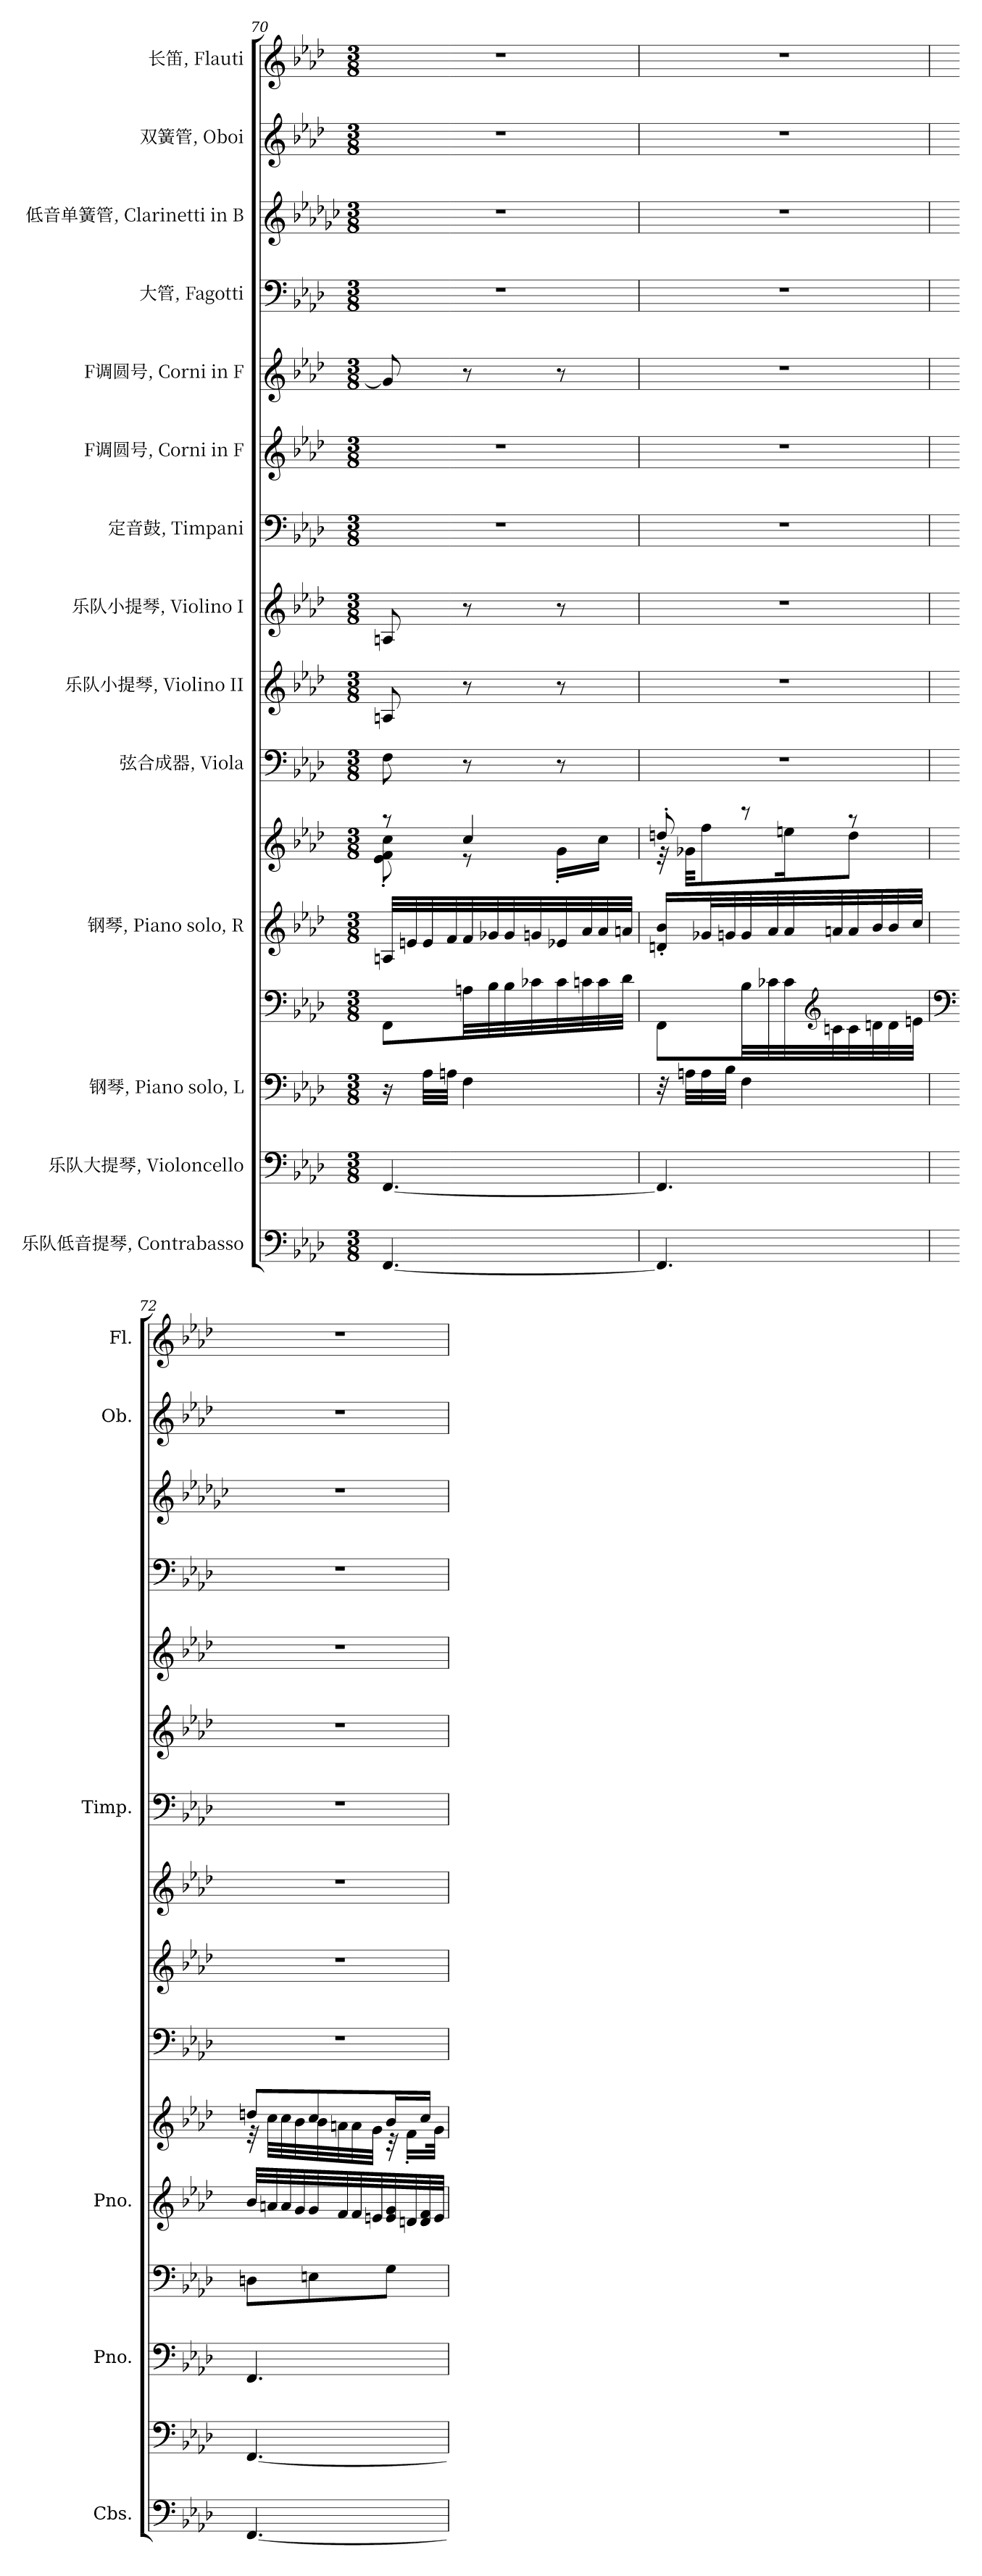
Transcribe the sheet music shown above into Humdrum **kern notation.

**kern	**kern	**kern	**kern	**kern	**kern	**kern	**kern	**kern	**kern	**kern	**kern	**kern	**kern	**kern	**kern
*part14	*part13	*part12	*part12	*part11	*part11	*part10	*part9	*part8	*part7	*part6	*part5	*part4	*part3	*part2	*part1
*staff16	*staff15	*staff14	*staff13	*staff12	*staff11	*staff10	*staff9	*staff8	*staff7	*staff6	*staff5	*staff4	*staff3	*staff2	*staff1
*I"乐队低音提琴, Contrabasso	*I"乐队大提琴, Violoncello	*I"钢琴, Piano solo, L	*	*I"钢琴, Piano solo, R	*	*I"弦合成器, Viola	*I"乐队小提琴, Violino II	*I"乐队小提琴, Violino I	*I"定音鼓, Timpani	*I"F调圆号, Corni in F	*I"F调圆号, Corni in F	*I"大管, Fagotti	*I"低音单簧管, Clarinetti in B	*I"双簧管, Oboi	*I"长笛, Flauti
*I'Cbs.	*	*I'Pno.	*	*I'Pno.	*	*	*	*	*I'Timp.	*	*	*	*	*I'Ob.	*I'Fl.
!!LO:PB:g=z
*clefF4	*clefF4	*clefF4	*clefF4	*clefG2	*clefG2	*clefF4	*clefG2	*clefG2	*clefF4	*clefG2	*clefG2	*clefF4	*clefG2	*clefG2	*clefG2
*ITrd7c12	*	*	*	*	*	*	*	*	*	*ITrd4c7	*ITrd4c7	*	*ITrd8c14	*	*
*k[b-e-a-d-]	*k[b-e-a-d-]	*k[b-e-a-d-]	*k[b-e-a-d-]	*k[b-e-a-d-]	*k[b-e-a-d-]	*k[b-e-a-d-]	*k[b-e-a-d-]	*k[b-e-a-d-]	*k[b-e-a-d-]	*k[b-e-a-d-g-]	*k[b-e-a-d-g-]	*k[b-e-a-d-]	*k[b-e-a-d-g-c-]	*k[b-e-a-d-]	*k[b-e-a-d-]
*M3/8	*M3/8	*M3/8	*M3/8	*M3/8	*M3/8	*M3/8	*M3/8	*M3/8	*M3/8	*M3/8	*M3/8	*M3/8	*M3/8	*M3/8	*M3/8
=70	=70	=70	=70	=70	=70	=70	=70	=70	=70	=70	=70	=70	=70	=70	=70
*	*	*	*	*	*^	*	*	*	*	*	*	*	*	*	*
[4.FFF/	[4.FF/	16r	8FF\L	32An/LLL	8r	8e-\' 8f\' 8cc\'	8F\	8An/	8An/	4.r	4.r	8c/]	4.r	4.r	4.r	4.r
.	.	.	.	32en/	.	.	.	.	.	.	.	.	.	.	.	.
.	.	32A-\LLL	.	32e/	.	.	.	.	.	.	.	.	.	.	.	.
.	.	32An\JJJ	.	32f/	.	.	.	.	.	.	.	.	.	.	.	.
.	.	4F\	32An\LL	32f/	4cc/	8r	8r	8r	8r	.	.	8r	.	.	.	.
.	.	.	32B-\	32g-X/	.	.	.	.	.	.	.	.	.	.	.	.
.	.	.	32B-\	32g-/	.	.	.	.	.	.	.	.	.	.	.	.
.	.	.	32c-X\	32gn/	.	.	.	.	.	.	.	.	.	.	.	.
.	.	.	32c-\	32e-X/	.	16g'\LL	8r	8r	8r	.	.	8r	.	.	.	.
.	.	.	32cn\	32a-/	.	.	.	.	.	.	.	.	.	.	.	.
.	.	.	32c\	32a-/	.	16cc\JJ	.	.	.	.	.	.	.	.	.	.
.	.	.	32d-\JJJ	32an/JJJ	.	.	.	.	.	.	.	.	.	.	.	.
=71	=71	=71	=71	=71	=71	=71	=71	=71	=71	=71	=71	=71	=71	=71	=71	=71
*	*	*	*	*	*	*	*	*	*	*	*	*	*	*	*	*MM21
4.FFF/]	4.FF/]	32r	8FF\L	16dn/' 16b-/'LL	8ddn'/	32r	4.r	4.r	4.r	4.r	4.r	4.r	4.r	4.r	4.r	4.r
.	.	32An\LLL	.	.	.	32g-X\KKL	.	.	.	.	.	.	.	.	.	.
.	.	32A\	.	32g-X/L	.	8ff\	.	.	.	.	.	.	.	.	.	.
.	.	32B-\JJJ	.	32gn/	.	.	.	.	.	.	.	.	.	.	.	.
.	.	4F\	32B-\LL	32g/	8r	.	.	.	.	.	.	.	.	.	.	.
.	.	.	32c-X\	32a-/	.	.	.	.	.	.	.	.	.	.	.	.
.	.	.	32c-\	32a-/	.	16een\K	.	.	.	.	.	.	.	.	.	.
*	*	*	*clefG2	*	*	*	*	*	*	*	*	*	*	*	*	*
.	.	.	32cn\	32an/	.	.	.	.	.	.	.	.	.	.	.	.
.	.	.	32c\	32a/	8r	8dd\J	.	.	.	.	.	.	.	.	.	.
.	.	.	32dn\	32b-/	.	.	.	.	.	.	.	.	.	.	.	.
.	.	.	32d\	32b-/	.	.	.	.	.	.	.	.	.	.	.	.
.	.	.	32en\JJJ	32cc/JJJ	.	.	.	.	.	.	.	.	.	.	.	.
!!LO:PB:g=z
=72	=72	=72	=72	=72	=72	=72	=72	=72	=72	=72	=72	=72	=72	=72	=72	=72
*	*	*	*clefF4	*	*	*	*	*	*	*	*	*	*	*	*	*
*	*	*	*	*	*	*	*	*	*	*	*	*	*	*	*	*MM21
[4.FFF/	[4.FF/	4.FF/	8Dn\L	32b-/LLL	8ddn/L	32r	4.r	4.r	4.r	4.r	4.r	4.r	4.r	4.r	4.r	4.r
.	.	.	.	32an/	.	32cc\LLL	.	.	.	.	.	.	.	.	.	.
.	.	.	.	32a/	.	32cc\	.	.	.	.	.	.	.	.	.	.
.	.	.	.	32g/	.	32b-\	.	.	.	.	.	.	.	.	.	.
.	.	.	8En\	32g/	8cc/	32b-\	.	.	.	.	.	.	.	.	.	.
.	.	.	.	32f/	.	32an\	.	.	.	.	.	.	.	.	.	.
.	.	.	.	32f/	.	32a\	.	.	.	.	.	.	.	.	.	.
.	.	.	.	32en/	.	32g\JJJ	.	.	.	.	.	.	.	.	.	.
.	.	.	8G\J	32e/ 32g/	16b-/L	32r	.	.	.	.	.	.	.	.	.	.
.	.	.	.	32dn/	.	16f'\LL	.	.	.	.	.	.	.	.	.	.
.	.	.	.	32d/ 32f/	16cc/JJ	.	.	.	.	.	.	.	.	.	.	.
.	.	.	.	32e/JJJ	.	32g\JJk	.	.	.	.	.	.	.	.	.	.
*	*	*	*	*	*v	*v	*	*	*	*	*	*	*	*	*	*
=	=	=	=	=	=	=	=	=	=	=	=	=	=	=	=
*-	*-	*-	*-	*-	*-	*-	*-	*-	*-	*-	*-	*-	*-	*-	*-
